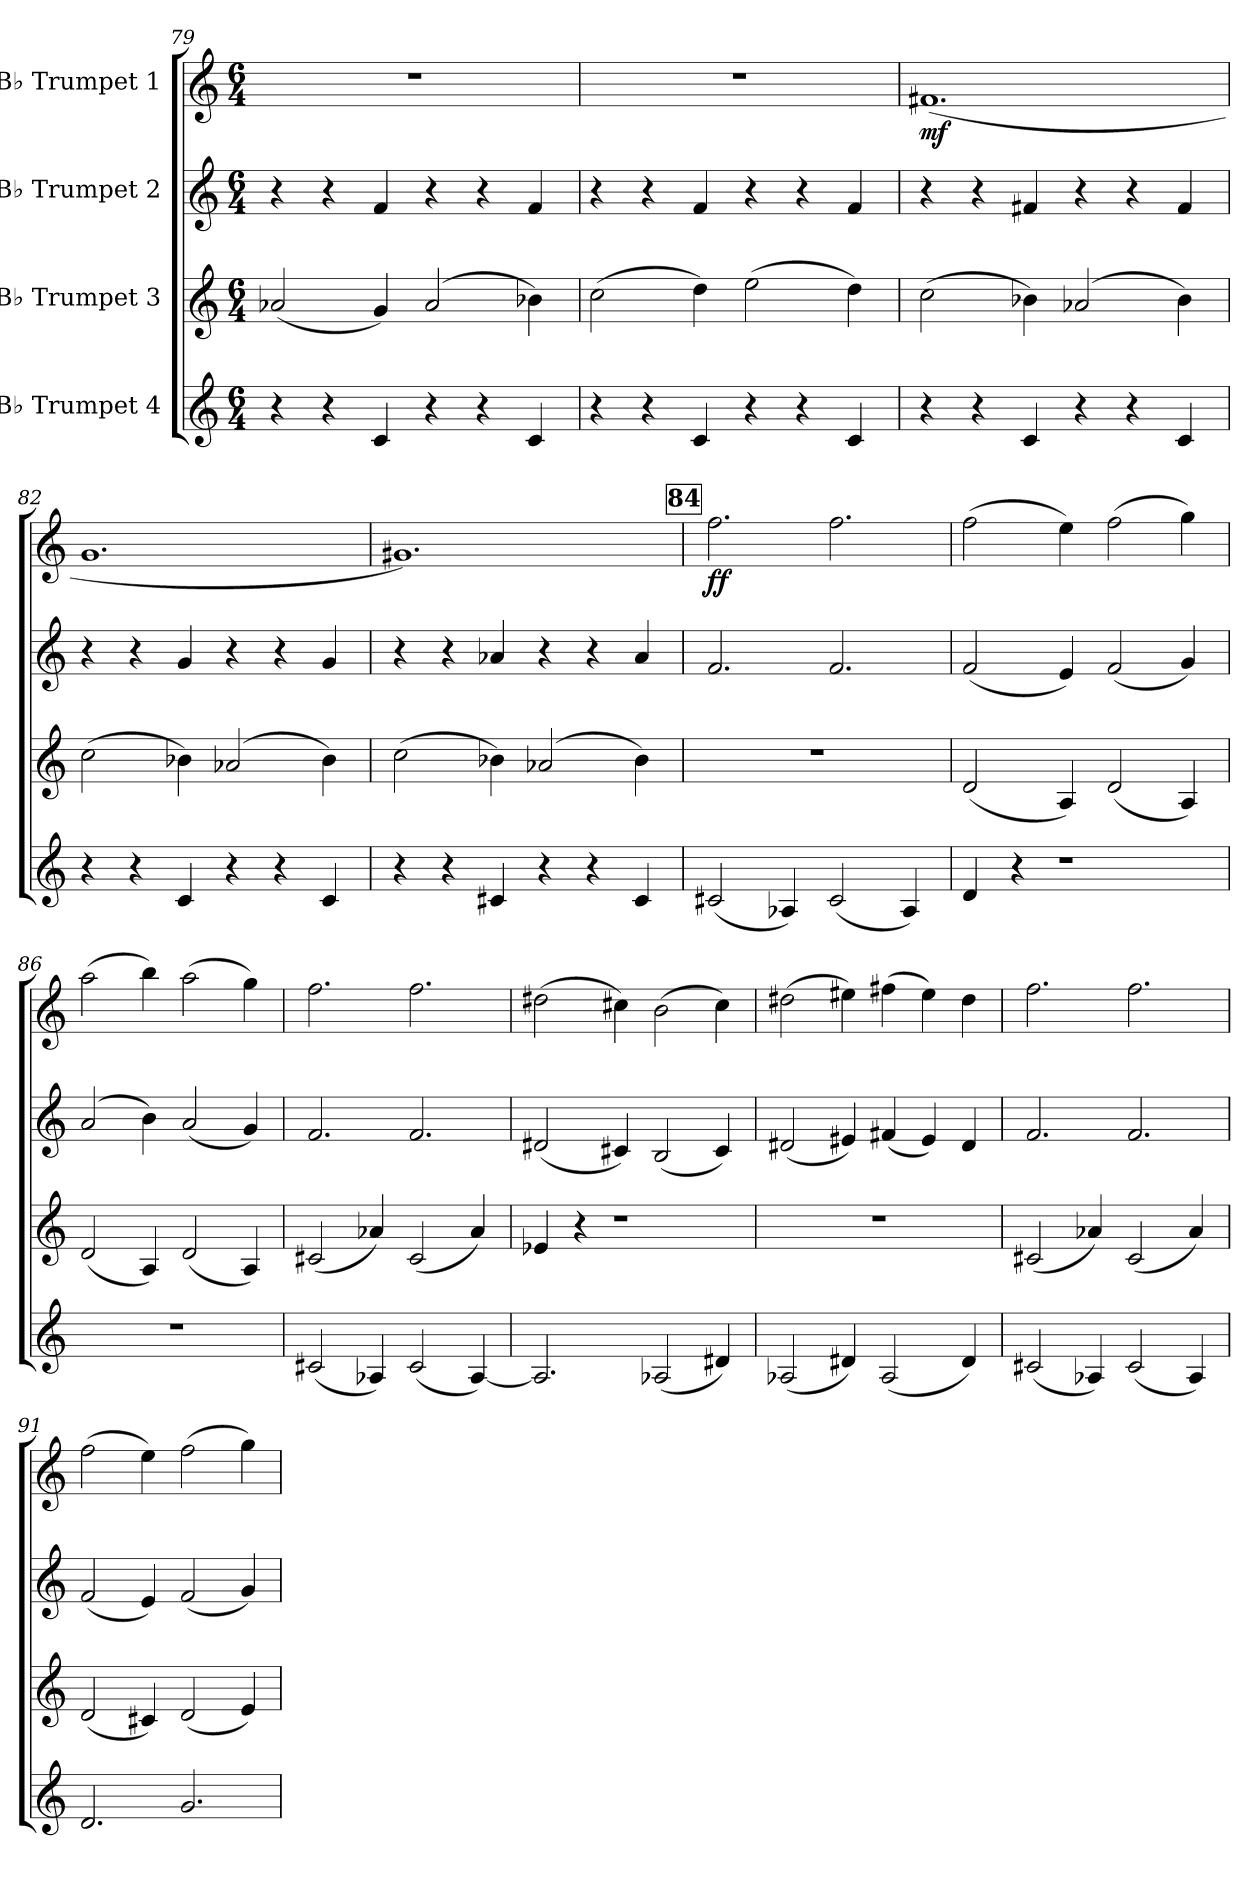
**kern	**kern	**kern	**kern	**dynam
*part4	*part3	*part2	*part1	*part1
*staff4	*staff3	*staff2	*staff1	*staff1
*I"B♭ Trumpet 4	*I"B♭ Trumpet 3	*I"B♭ Trumpet 2	*I"B♭ Trumpet 1	*
*clefG2	*clefG2	*clefG2	*clefG2	*
*ITrd1c2	*ITrd1c2	*ITrd1c2	*ITrd1c2	*
*k[b-e-]	*k[b-e-]	*k[b-e-]	*k[b-e-]	*
*M6/4	*M6/4	*M6/4	*M6/4	*
=79	=79	=79	=79	=79
4r	(2g-X/	4r	1.r	.
4r	.	4r	.	.
4B-/	4f/)	4e-/	.	.
4r	(2g-/	4r	.	.
4r	.	4r	.	.
4B-/	4a-X\)	4e-/	.	.
=80	=80	=80	=80	=80
4r	(2b-\	4r	1.r	.
4r	.	4r	.	.
4B-/	4cc\)	4e-/	.	.
4r	(2dd\	4r	.	.
4r	.	4r	.	.
4B-/	4cc\)	4e-/	.	.
=81	=81	=81	=81	=81
!	!	!	!	!LO:DY:b
4r	(2b-\	4r	(1.en	mf
4r	.	4r	.	.
4B-/	4a-X\)	4en/	.	.
4r	(2g-X/	4r	.	.
4r	.	4r	.	.
4B-/	4a-\)	4e/	.	.
=82	=82	=82	=82	=82
4r	(2b-\	4r	1.f	.
4r	.	4r	.	.
4B-/	4a-X\)	4f/	.	.
4r	(2g-X/	4r	.	.
4r	.	4r	.	.
4B-/	4a-\)	4f/	.	.
!!LO:LB:g=z
=83	=83	=83	=83	=83
4r	(2b-\	4r	1.f#X)	.
4r	.	4r	.	.
4Bn/	4a-X\)	4g-X/	.	.
4r	(2g-X/	4r	.	.
4r	.	4r	.	.
4B/	4a-\)	4g-/	.	.
!!LO:REH:place=s1:a:B:fs=14:t=84
=84	=84	=84	=84	=84
!	!	!	!	!LO:DY:b
(2Bn/	1.r	2.e-/	2.ee-\	ff
4G-X/)	.	.	.	.
(2B/	.	2.e-/	2.ee-\	.
4G-/)	.	.	.	.
=85	=85	=85	=85	=85
4c/	(2c/	(2e-/	(2ee-\	.
4r	.	.	.	.
1r	4G/)	4d/)	4dd\)	.
.	(2c/	(2e-/	(2ee-\	.
.	4G/)	4f/)	4ff\)	.
=86	=86	=86	=86	=86
1.r	(2c/	(2g/	(2gg\	.
.	4G/)	4a\)	4aa\)	.
.	(2c/	(2g/	(2gg\	.
.	4G/)	4f/)	4ff\)	.
=87	=87	=87	=87	=87
(2Bn/	(2Bn/	2.e-/	2.ee-\	.
4G-X/)	4g-X/)	.	.	.
(2B/	(2B/	2.e-/	2.ee-\	.
[4G-/)	4g-/)	.	.	.
=88	=88	=88	=88	=88
2.G-/]	4d-X/	(2c#X/	(2cc#X\	.
.	4r	.	.	.
.	1r	4Bn/)	4bn\)	.
(2G-X/	.	(2A/	(2a\	.
4c#X/)	.	4B/)	4b\)	.
=89	=89	=89	=89	=89
(2G-X/	1.r	(2c#X/	(2cc#X\	.
4c#X/)	.	4d#X/)	4dd#X\)	.
(2G-/	.	(4en/	(4een\	.
.	.	4d#/)	4dd#\)	.
4c#/)	.	4c#/	4cc#\	.
!!LO:PB:g=z
=90	=90	=90	=90	=90
(2Bn/	(2Bn/	2.e-/	2.ee-\	.
4G-X/)	4g-X/)	.	.	.
(2B/	(2B/	2.e-/	2.ee-\	.
4G-/)	4g-/)	.	.	.
=91	=91	=91	=91	=91
2.c/	(2c/	(2e-/	(2ee-\	.
.	4Bn/)	4d/)	4dd\)	.
2.f/	(2c/	(2e-/	(2ee-\	.
.	4d/)	4f/)	4ff\)	.
=	=	=	=	=
*-	*-	*-	*-	*-
